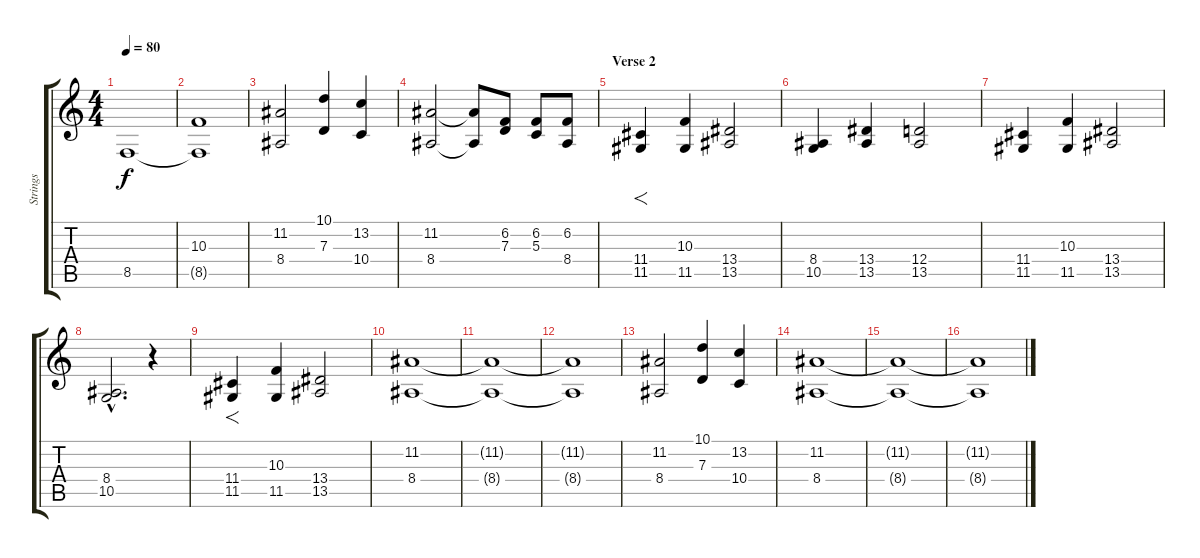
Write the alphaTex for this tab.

\track ("Strings" "Strings") {instrument synthstrings1}
\staff {score tabs}
\tuning (E4 B3 G3 D3 A2 E2) {hide}
\ts (4 4)
\tempo 80
\clef g2
\ks c
8.5{t}.1{dy f} |
(10.3{t} 8.5{t}).1 |
(11.2 8.4).2 (10.1 7.3).4 (13.2 10.4).4 |
(11.2 8.4).2 (11.2{t} 8.4{t}).8 (6.2 7.3).8 (6.2 5.3).8 (6.2 8.4).8 |
\section ("" "Verse 2")
(11.4 11.5).4{f} (10.3 11.5).4 (13.4 13.5).2 |
(8.4 10.5).4 (13.4 13.5).4 (12.4 13.5).2 |
(11.4 11.5).4 (10.3 11.5).4 (13.4 13.5).2 |
(8.4{hac} 10.5{hac}).2{d} r.4 |
(11.4 11.5).4{f} (10.3 11.5).4 (13.4 13.5).2 |
(11.2 8.4).1 |
(11.2{t} 8.4{t}).1 |
(11.2{t} 8.4{t}).1 |
(11.2 8.4).2 (10.1 7.3).4 (13.2 10.4).4 |
(11.2 8.4).1 |
(11.2{t} 8.4{t}).1 |
(11.2{t} 8.4{t}).1
